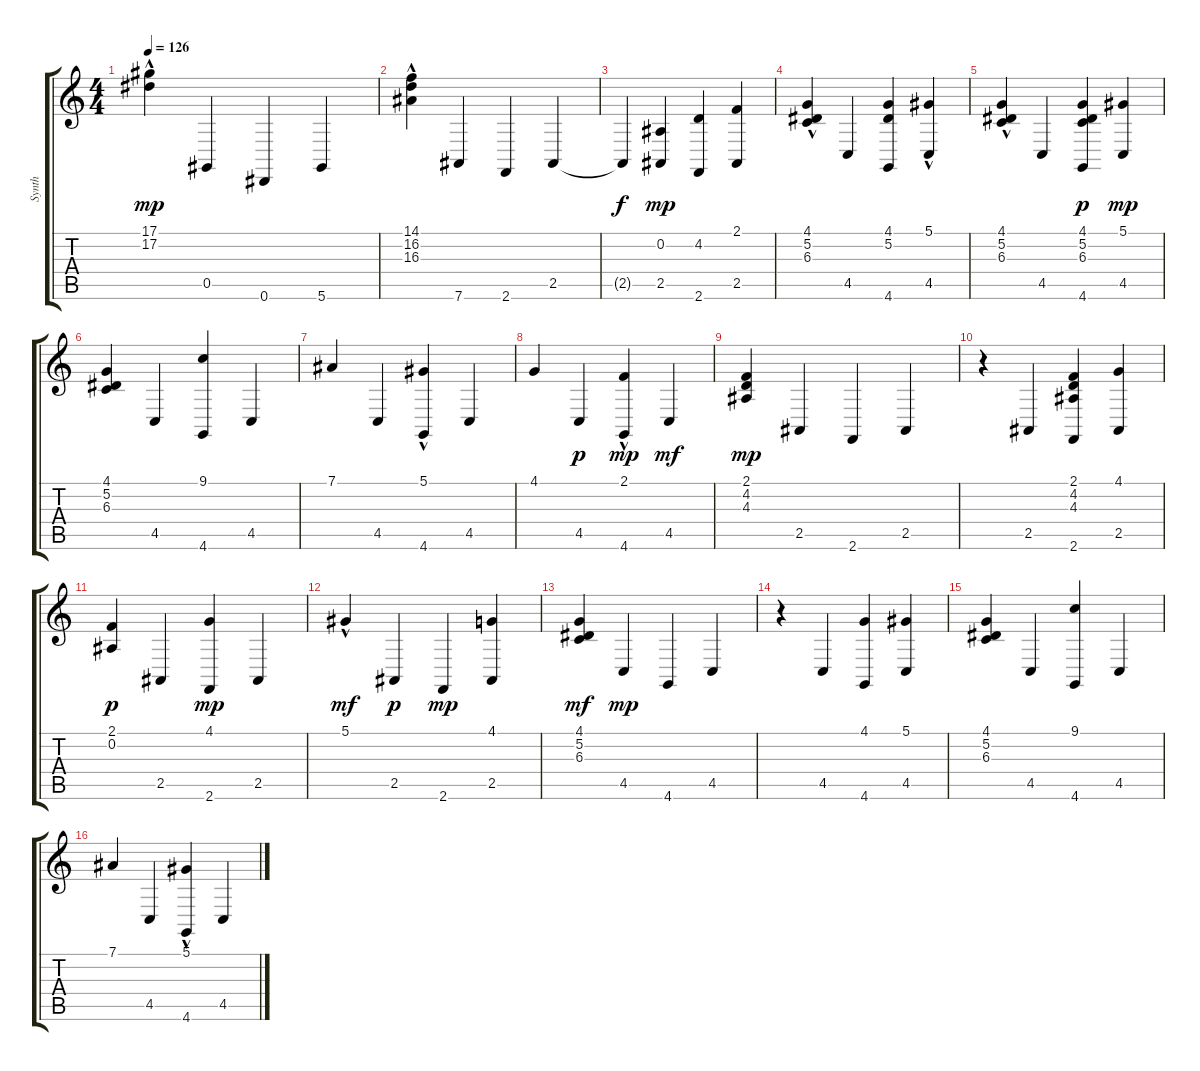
\track ("Synth" "Synth") {instrument electricgrandpiano}
\staff {score tabs}
\tuning (Eb4 Bb3 Gb3 Db3 Ab2 Eb2) {hide}
\ts (4 4)
\tempo 126
\clef g2
\ks c
(17.1{hac} 17.2{hac}).4{dy mp} 0.5.4 0.6.4 5.6.4 |
(14.1{hac} 16.2{hac} 16.3{hac}).4 7.6.4 2.6.4 2.5.4 |
2.5{t}.4{dy f} (0.2 2.5).4{dy mp} (4.2 2.6).4 (2.1 2.5).4 |
(4.1 5.2 6.3{hac}).4 4.5.4 (4.1 5.2 4.6).4 (5.1{hac} 4.5).4 |
(4.1{hac} 5.2{hac} 6.3{hac}).4 4.5.4 (4.1 5.2 6.3 4.6).4{dy p} (5.1 4.5).4{dy mp} |
(4.1 5.2 6.3).4 4.5.4 (9.1 4.6).4 4.5.4 |
7.1.4 4.5.4 (5.1{hac} 4.6).4 4.5.4 |
4.1.4 4.5.4{dy p} (2.1 4.6{hac}).4{dy mp} 4.5.4{dy mf} |
(2.1 4.2 4.3).4{dy mp} 2.5.4 2.6.4 2.5.4 |
r.4 2.5.4 (2.1 4.2 4.3 2.6).4 (4.1 2.5).4 |
(2.1 0.2).4{dy p} 2.5.4 (4.1 2.6).4{dy mp} 2.5.4 |
5.1{hac}.4{dy mf} 2.5.4{dy p} 2.6.4{dy mp} (4.1 2.5).4 |
(4.1 5.2 6.3).4{dy mf} 4.5.4{dy mp} 4.6.4 4.5.4 |
r.4 4.5.4 (4.1 4.6).4 (5.1 4.5).4 |
(4.1 5.2 6.3).4 4.5.4 (9.1 4.6).4 4.5.4 |
7.1.4 4.5.4 (5.1{hac} 4.6).4 4.5.4
